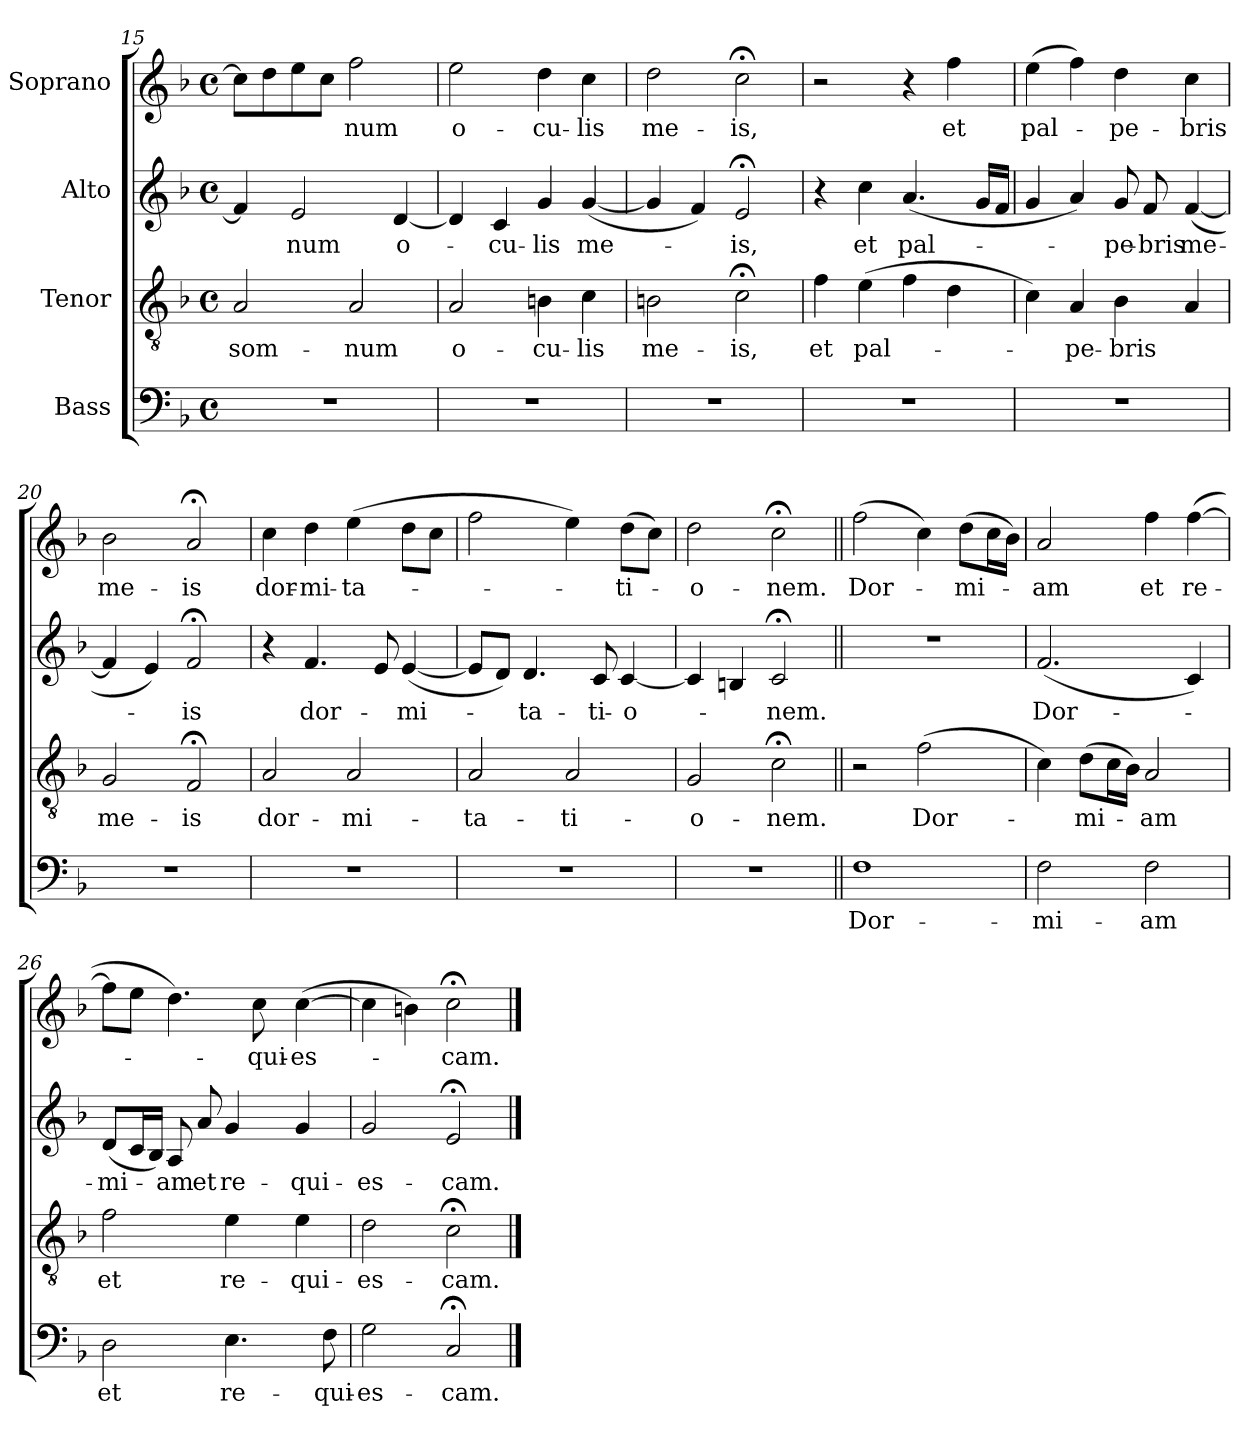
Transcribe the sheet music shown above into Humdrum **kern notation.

**kern	**text	**kern	**text	**kern	**text	**kern	**text
*part4	*part4	*part3	*part3	*part2	*part2	*part1	*part1
*staff4	*staff4	*staff3	*staff3	*staff2	*staff2	*staff1	*staff1
*I"Bass	*	*I"Tenor	*	*I"Alto	*	*I"Soprano	*
*clefF4	*	*clefGv2	*	*clefG2	*	*clefG2	*
*k[b-]	*	*k[b-]	*	*k[b-]	*	*k[b-]	*
*F:	*	*F:	*	*F:	*	*F:	*
*M4/4	*	*M4/4	*	*M4/4	*	*M4/4	*
*met(c)	*	*met(c)	*	*met(c)	*	*met(c)	*
=15	=15	=15	=15	=15	=15	=15	=15
1r	.	2A/	som-	4f/]	.	8cc\L]	.
.	.	.	.	.	.	8dd\	.
.	.	.	.	2e/	-num	8ee\	.
.	.	.	.	.	.	8cc\J	.
.	.	2A/	-num	.	.	2ff\	-num
.	.	.	.	[4d/	o-	.	.
=16	=16	=16	=16	=16	=16	=16	=16
1r	.	2A/	o-	4d/]	.	2ee\	o-
.	.	.	.	4c/	-cu-	.	.
.	.	4Bn\	-cu-	4g/	-lis	4dd\	-cu-
.	.	4c\	-lis	([4g/	me-	4cc\	-lis
=17	=17	=17	=17	=17	=17	=17	=17
1r	.	2Bn\	me-	4g/]	.	2dd\	me-
.	.	.	.	4f/)	.	.	.
.	.	2c;<\	-is,	2e;</	-is,	2cc;<\	-is,
!!LO:LB:g=z
=18	=18	=18	=18	=18	=18	=18	=18
1r	.	4f\	et	4r	.	2r	.
.	.	(4e\	pal-	4cc\	et	.	.
.	.	4f\	.	(4.a/	pal-	4r	.
.	.	4d\	.	.	.	4ff\	et
.	.	.	.	16g/LL	.	.	.
.	.	.	.	16f/JJ	.	.	.
=19	=19	=19	=19	=19	=19	=19	=19
1r	.	4c\)	.	4g/	.	(4ee\	pal-
.	.	4A/	-pe-	4a/)	.	4ff\)	.
.	.	4B-\	-bris	8g/	-pe-	4dd\	-pe-
.	.	.	.	8f/	-bris	.	.
.	.	4A/	.	([4f/	me-	4cc\	-bris
=20	=20	=20	=20	=20	=20	=20	=20
1r	.	2G/	me-	4f/]	.	2b-\	me-
.	.	.	.	4e/)	.	.	.
.	.	2F;</	-is	2f;</	-is	2a;</	-is
=21	=21	=21	=21	=21	=21	=21	=21
1r	.	2A/	dor-	4r	.	4cc\	dor-
.	.	.	.	4.f/	dor-	4dd\	-mi-
.	.	2A/	-mi-	.	.	(4ee\	-ta-
.	.	.	.	8e/	.	.	.
.	.	.	.	([4e/	-mi-	8dd\L	.
.	.	.	.	.	.	8cc\J	.
=22	=22	=22	=22	=22	=22	=22	=22
1r	.	2A/	-ta-	8e/L]	.	2ff\	.
.	.	.	.	8d/J)	.	.	.
.	.	.	.	4.d/	-ta-	.	.
.	.	2A/	-ti-	.	.	4ee\)	.
.	.	.	.	8c/	-ti-	.	.
.	.	.	.	[4c/	-o-	(8dd\L	-ti-
.	.	.	.	.	.	8cc\J)	.
!!LO:LB:g=z
=23	=23	=23	=23	=23	=23	=23	=23
1r	.	2G/	-o-	4c/]	.	2dd\	-o-
.	.	.	.	4Bn/	.	.	.
.	.	2c;<\	-nem.	2c;</	-nem.	2cc;<\	-nem.
=24||	=24||	=24||	=24||	=24||	=24||	=24||	=24||
1F	Dor-	2r	.	1r	.	(2ff\	Dor-
.	.	(2f\	Dor-	.	.	4cc\)	.
.	.	.	.	.	.	(8dd\L	-mi-
.	.	.	.	.	.	16cc\L	.
.	.	.	.	.	.	16b-\JJ)	.
=25	=25	=25	=25	=25	=25	=25	=25
2F\	-mi-	4c\)	.	(2.f/	Dor-	2a/	-am
.	.	(8d\L	-mi-	.	.	.	.
.	.	16c\L	.	.	.	.	.
.	.	16B-\JJ)	.	.	.	.	.
2F\	-am	2A/	-am	.	.	4ff\	et
.	.	.	.	4c/)	.	([4ff\	re-
=26	=26	=26	=26	=26	=26	=26	=26
2D\	et	2f\	et	(8d/L	-mi-	8ff\L]	.
.	.	.	.	16c/L	.	8ee\J	.
.	.	.	.	16B-/JJ)	.	.	.
.	.	.	.	8A/	-am	4.dd\)	.
.	.	.	.	8a/	et	.	.
4.E\	re-	4e\	re-	4g/	re-	.	.
.	.	.	.	.	.	8cc\	-qui-
.	.	4e\	-qui-	4g/	-qui-	([4cc\	-es-
8F\	-qui-	.	.	.	.	.	.
=27	=27	=27	=27	=27	=27	=27	=27
2G\	-es-	2d\	-es-	2g/	-es-	4cc\]	.
.	.	.	.	.	.	4bn\)	.
2C;</	-cam.	2c;<\	-cam.	2e;</	-cam.	2cc;<\	-cam.
==	==	==	==	==	==	==	==
*-	*-	*-	*-	*-	*-	*-	*-
